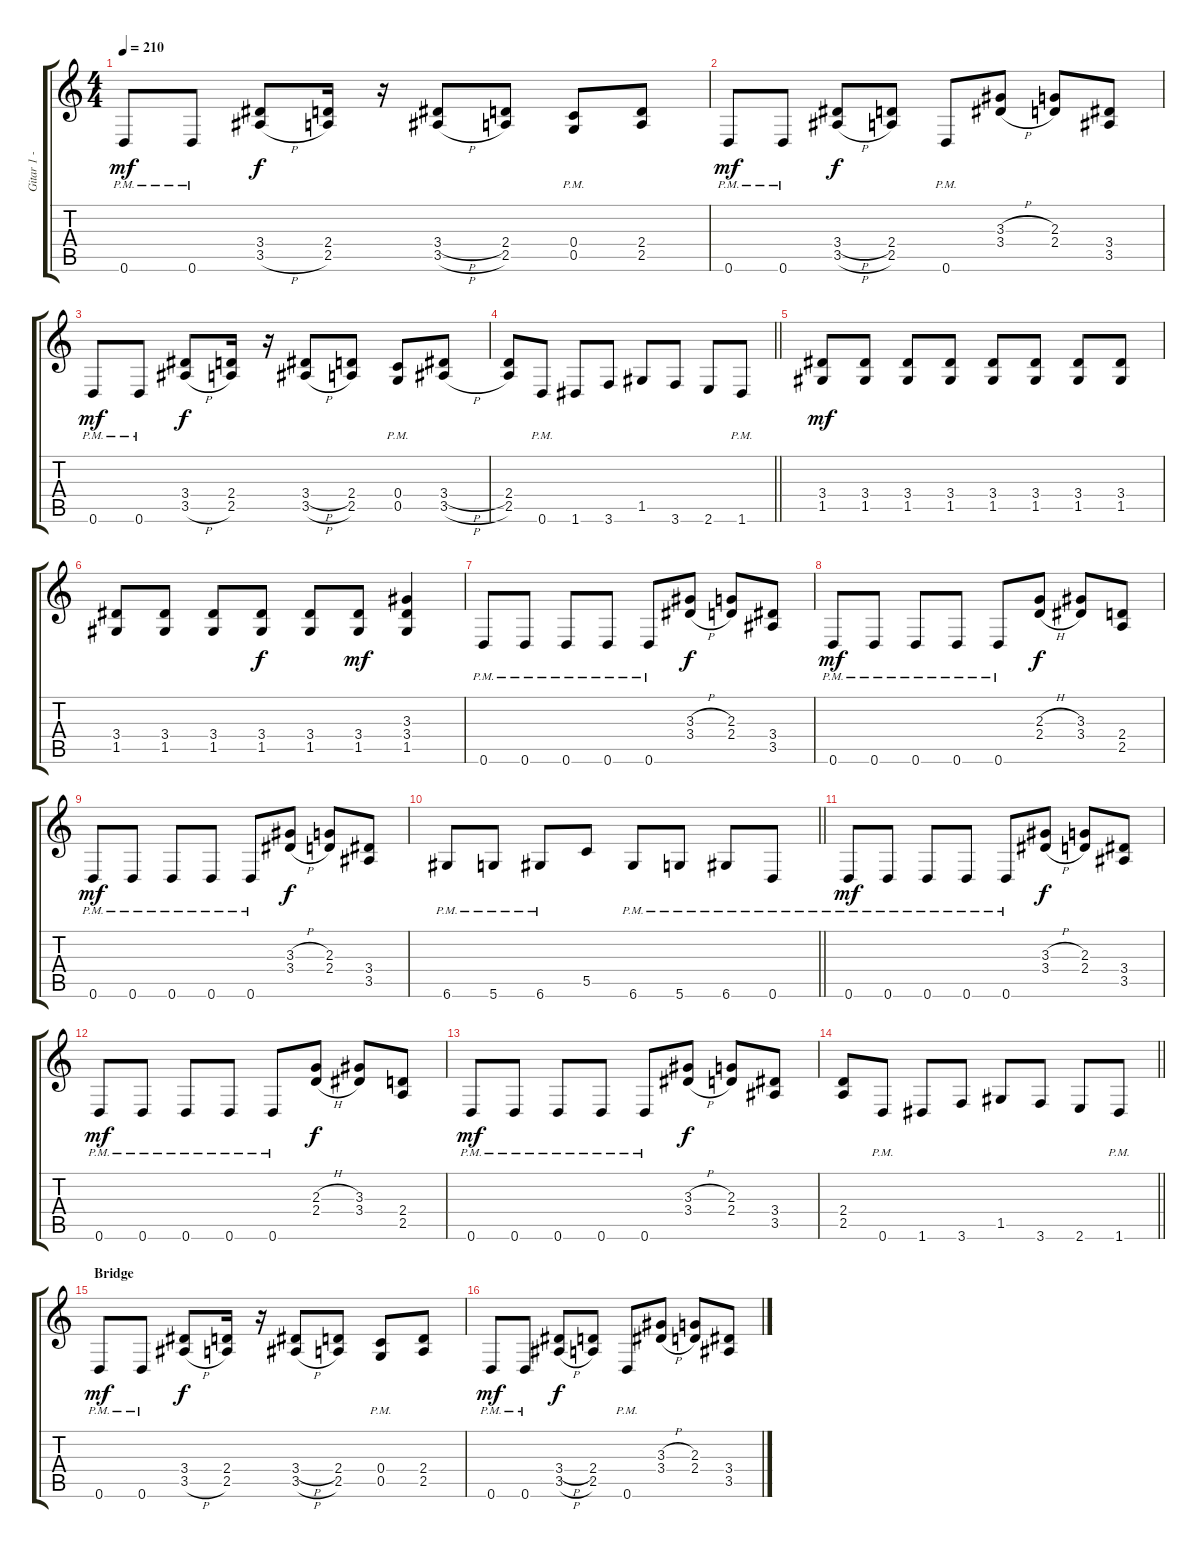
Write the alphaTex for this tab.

\track ("Gitar 1 - Volkan" "Gitar 1 - ") {instrument distortionguitar}
\staff {score tabs}
\tuning (D4 A3 F3 C3 G2 D2) {hide}
\ts (4 4)
\tempo 210
\clef g2
\ks c
0.6{pm}.8{dy mf} 0.6{pm}.8 (3.4 3.5{h}).8{dy f} (2.4 2.5).16 r.16 (3.4{h} 3.5{h}).8 (2.4 2.5).8 (0.4{pm} 0.5{pm}).8 (2.4 2.5).8 |
0.6{pm}.8{dy mf} 0.6{pm}.8 (3.4{h} 3.5{h}).8{dy f} (2.4 2.5).8 0.6{pm}.8 (3.3{h} 3.4{h}).8 (2.3 2.4).8 (3.4 3.5).8 |
0.6{pm}.8{dy mf} 0.6{pm}.8 (3.4 3.5{h}).8{dy f} (2.4 2.5).16 r.16 (3.4{h} 3.5{h}).8 (2.4 2.5).8 (0.4{pm} 0.5{pm}).8 (3.4{h} 3.5{h}).8 |
\barLineRight lightlight
(2.4 2.5).8 0.6{pm}.8 1.6.8 3.6.8 1.5.8 3.6.8 2.6.8 1.6{pm}.8 |
(3.4 1.5).8{dy mf} (3.4 1.5).8 (3.4 1.5).8 (3.4 1.5).8 (3.4 1.5).8 (3.4 1.5).8 (3.4 1.5).8 (3.4 1.5).8 |
(3.4 1.5).8 (3.4 1.5).8 (3.4 1.5).8 (3.4 1.5).8{dy f} (3.4 1.5).8 (3.4 1.5).8{dy mf} (3.3 3.4 1.5).4 |
0.6{pm}.8 0.6{pm}.8 0.6{pm}.8 0.6{pm}.8 0.6{pm}.8 (3.3{h} 3.4{h}).8{dy f} (2.3 2.4).8 (3.4 3.5).8 |
0.6{pm}.8{dy mf} 0.6{pm}.8 0.6{pm}.8 0.6{pm}.8 0.6{pm}.8 (2.3{h} 2.4{h}).8{dy f} (3.3 3.4).8 (2.4 2.5).8 |
0.6{pm}.8{dy mf} 0.6{pm}.8 0.6{pm}.8 0.6{pm}.8 0.6{pm}.8 (3.3{h} 3.4{h}).8{dy f} (2.3 2.4).8 (3.4 3.5).8 |
\barLineRight lightlight
6.6{pm}.8 5.6{pm}.8 6.6{pm}.8 5.5.8 6.6{pm}.8 5.6{pm}.8 6.6{pm}.8 0.6{pm}.8 |
0.6{pm}.8{dy mf} 0.6{pm}.8 0.6{pm}.8 0.6{pm}.8 0.6{pm}.8 (3.3{h} 3.4{h}).8{dy f} (2.3 2.4).8 (3.4 3.5).8 |
0.6{pm}.8{dy mf} 0.6{pm}.8 0.6{pm}.8 0.6{pm}.8 0.6{pm}.8 (2.3{h} 2.4{h}).8{dy f} (3.3 3.4).8 (2.4 2.5).8 |
0.6{pm}.8{dy mf} 0.6{pm}.8 0.6{pm}.8 0.6{pm}.8 0.6{pm}.8 (3.3{h} 3.4{h}).8{dy f} (2.3 2.4).8 (3.4 3.5).8 |
\barLineRight lightlight
(2.4 2.5).8 0.6{pm}.8 1.6.8 3.6.8 1.5.8 3.6.8 2.6.8 1.6{pm}.8 |
\section ("" "Bridge")
0.6{pm}.8{dy mf} 0.6{pm}.8 (3.4 3.5{h}).8{dy f} (2.4 2.5).16 r.16 (3.4{h} 3.5{h}).8 (2.4 2.5).8 (0.4{pm} 0.5{pm}).8 (2.4 2.5).8 |
0.6{pm}.8{dy mf} 0.6{pm}.8 (3.4{h} 3.5{h}).8{dy f} (2.4 2.5).8 0.6{pm}.8 (3.3{h} 3.4{h}).8 (2.3 2.4).8 (3.4 3.5).8
